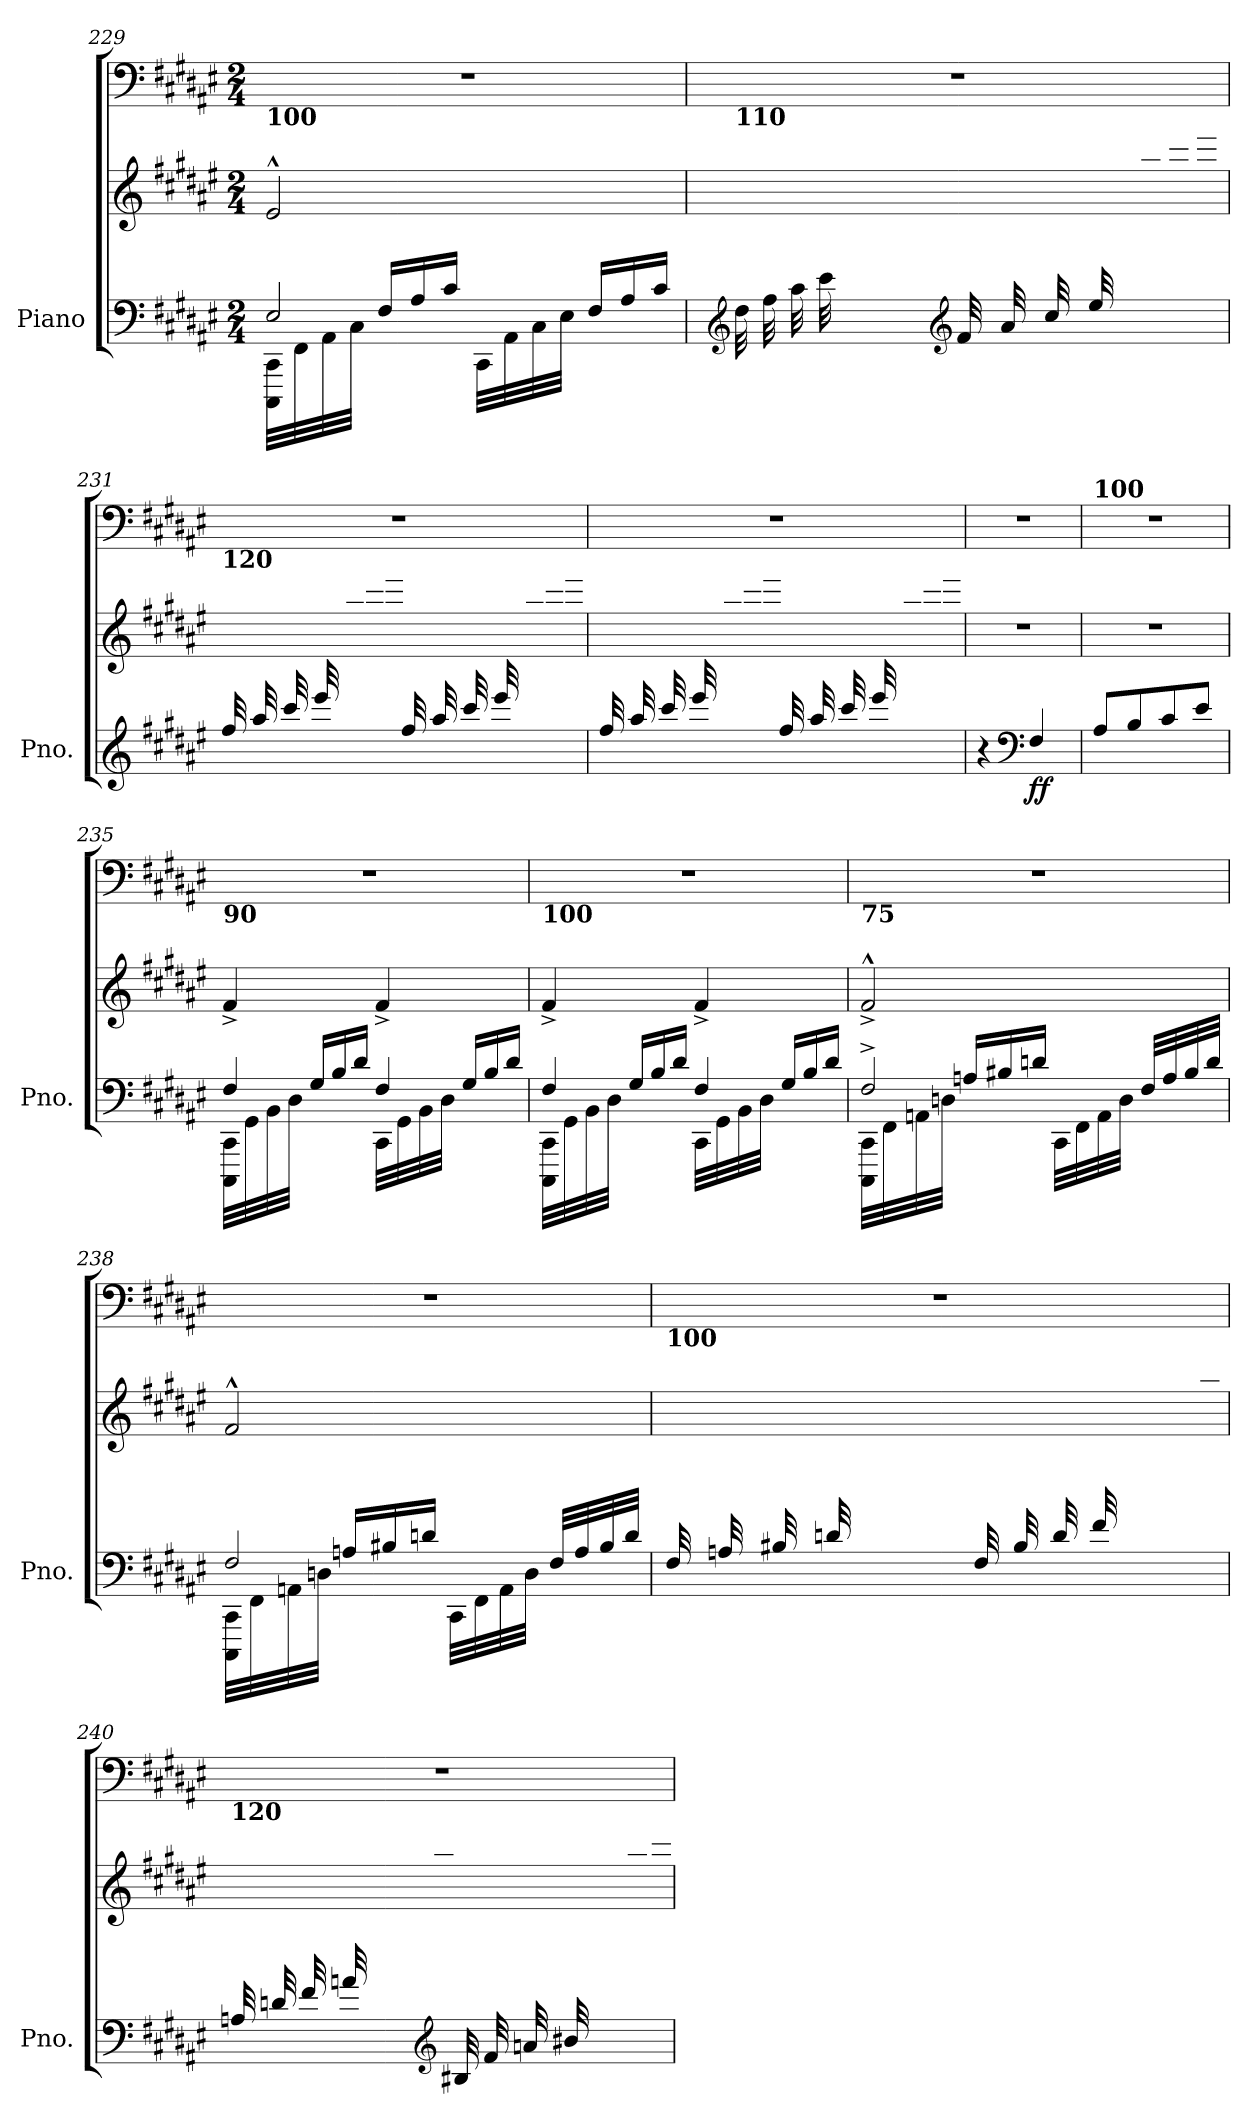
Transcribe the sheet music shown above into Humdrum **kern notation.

**kern	**kern	**kern	**dynam
*part1	*part1	*part1	*part1
*staff3	*staff2	*staff1	*staff1/2/3
*I"Piano	*	*	*
*I'Pno.	*	*	*
*clefF4	*clefG2	*clefF4	*
*k[f#c#g#d#a#e#]	*k[f#c#g#d#a#e#]	*k[f#c#g#d#a#e#]	*
*M2/4	*M2/4	*M2/4	*
=229	=229	=229	=229
*^	*	*	*
!	!	!	!LO:TX:b:B:t=100	!
2E#/	32CCC#\ 32CC#\LLL	2e#^^/	2r	.
.	32FF#\	.	.	.
.	32AA#\	.	.	.
.	32C#\JJJ	.	.	.
*	*Xtuplet	*	*	*
.	24F#/LL	.	.	.
.	24A#/	.	.	.
.	24c#/JJ	.	.	.
.	32CC#\LLL	.	.	.
.	32AA#\	.	.	.
.	32C#\	.	.	.
.	32E#\JJJ	.	.	.
.	24F#/LL	.	.	.
.	24A#/	.	.	.
.	24c#/JJ	.	.	.
=230	=230	=230	=230	=230
*	*	*^	*	*
!	!	!	!	!LO:TX:b:B:t=110	!
*v	*v	*	*	*	*
32F#\LLL	2ryy	8ryy	2r	.
32A#\	.	.	.	.
32c#\	.	.	.	.
32e#\	.	.	.	.
8ryy	.	32f#\	.	.
.	.	32a#\	.	.
.	.	32cc#\	.	.
.	.	32ee#\JJJ	.	.
*clefG2	*	*	*	*
32f#/LLL	.	8ryy	.	.
32a#/	.	.	.	.
32cc#/	.	.	.	.
32ee#/	.	.	.	.
8ryy	.	32ff#\	.	.
.	.	32aa#\	.	.
.	.	32ccc#\	.	.
.	.	32eee#\JJJ	.	.
!!LO:LB:g=z
=231	=231	=231	=231	=231
!	!	!	!LO:TX:b:B:t=120	!
32ff#/LLL	8ryy	8ryy	2r	.
32aa#/	.	.	.	.
32ccc#/	.	.	.	.
32eee#/	.	.	.	.
*	*8va	*	*	*
*	*8va	*	*	*
8ryy	8ryy	32fff#\	.	.
.	.	32aaa#\	.	.
.	.	32cccc#\	.	.
.	.	32eeee#\JJJ	.	.
*	*X8va	*	*	*
32ff#/LLL	4ryy	8ryy	.	.
32aa#/	.	.	.	.
32ccc#/	.	.	.	.
32eee#/	.	.	.	.
*	*8va	*	*	*
8ryy	.	32fff#\	.	.
.	.	32aaa#\	.	.
.	.	32cccc#\	.	.
.	.	32eeee#\JJJ	.	.
=232	=232	=232	=232	=232
*	*X8va	*	*	*
32ff#/LLL	2ryy	8ryy	2r	.
32aa#/	.	.	.	.
32ccc#/	.	.	.	.
32eee#/	.	.	.	.
*	*8va	*	*	*
8ryy	.	32fff#\	.	.
.	.	32aaa#\	.	.
.	.	32cccc#\	.	.
.	.	32eeee#\JJJ	.	.
*	*X8va	*	*	*
32ff#/LLL	.	8ryy	.	.
32aa#/	.	.	.	.
32ccc#/	.	.	.	.
32eee#/	.	.	.	.
*	*8va	*	*	*
8ryy	.	32fff#\	.	.
.	.	32aaa#\	.	.
.	.	32cccc#\	.	.
.	.	32eeee#\JJJ	.	.
*	*v	*v	*	*
=233	=233	=233	=233
*	*X8va	*	*
4r	2r	2r	.
*clefF4	*	*	*
!	!	!	!LO:DY:b=3
4F#/	.	.	ff
=234	=234	=234	=234
*	*X8va	*	*
!	!	!LO:TX:a:B:t=100	!
8A#/L	2r	2r	.
8B/	.	.	.
8c#/	.	.	.
8e#/J	.	.	.
!!LO:PB:g=z
=235	=235	=235	=235
*^	*	*	*
!	!	!	!LO:TX:b:B:t=90	!
!	!	!	!	!LO:DY:b=2
4F#/	32CCC#\ 32CC#\LLL	4f#^/	2r	other-dynamics
.	32GG#\	.	.	.
.	32BB\	.	.	.
.	32D#\JJJ	.	.	.
.	24G#/LL	.	.	.
.	24B/	.	.	.
.	24d#/JJ	.	.	.
4F#/	32CC#\LLL	4f#^/	.	.
.	32GG#\	.	.	.
.	32BB\	.	.	.
.	32D#\JJJ	.	.	.
.	24G#/LL	.	.	.
.	24B/	.	.	.
.	24d#/JJ	.	.	.
=236	=236	=236	=236	=236
!	!	!	!LO:TX:b:B:t=100	!
4F#/	32CCC#\ 32CC#\LLL	4f#^/	2r	.
.	32GG#\	.	.	.
.	32BB\	.	.	.
.	32D#\JJJ	.	.	.
.	24G#/LL	.	.	.
.	24B/	.	.	.
.	24d#/JJ	.	.	.
4F#/	32CC#\LLL	4f#^/	.	.
.	32GG#\	.	.	.
.	32BB\	.	.	.
.	32D#\JJJ	.	.	.
.	24G#/LL	.	.	.
.	24B/	.	.	.
.	24d#/JJ	.	.	.
!!LO:LB:g=z
=237	=237	=237	=237	=237
!	!	!	!LO:TX:b:B:t=75	!
!	!	!	!	!LO:DY:b=2
2F#^/	32CCC#\ 32CC#\LLL	2f#^^^/	2r	other-dynamics
.	32FF#\	.	.	.
.	32AAn\	.	.	.
.	32Dn\JJJ	.	.	.
.	24An/LL	.	.	.
.	24B#X/	.	.	.
.	24dn/JJ	.	.	.
.	32CC#\LLL	.	.	.
.	32FF#\	.	.	.
.	32AA\	.	.	.
.	32D\JJJ	.	.	.
.	32F#/LLL	.	.	.
.	32A/	.	.	.
.	32B#/	.	.	.
.	32d/JJJ	.	.	.
=238	=238	=238	=238	=238
2F#/	32CCC#\ 32CC#\LLL	2f#^^/	2r	.
.	32FF#\	.	.	.
.	32AAn\	.	.	.
.	32Dn\JJJ	.	.	.
.	24An/LL	.	.	.
.	24B#X/	.	.	.
.	24dn/JJ	.	.	.
.	32CC#\LLL	.	.	.
.	32FF#\	.	.	.
.	32AA\	.	.	.
.	32D\JJJ	.	.	.
.	32F#/LLL	.	.	.
.	32A/	.	.	.
.	32B#/	.	.	.
.	32d/JJJ	.	.	.
!!LO:LB:g=z
=239	=239	=239	=239	=239
*	*	*^	*	*
!	!	!	!	!LO:TX:b:B:t=100	!
*v	*v	*	*	*	*
32F#/LLL	2ryy	8ryy	2r	.
32An/	.	.	.	.
32B#X/	.	.	.	.
32dn/	.	.	.	.
8ryy	.	32f#\	.	.
.	.	32an\	.	.
.	.	32b#X\	.	.
.	.	32ff#\JJJ	.	.
32F#/LLL	.	8ryy	.	.
32B#/	.	.	.	.
32d/	.	.	.	.
32f#/	.	.	.	.
8ryy	.	32a\	.	.
.	.	32b#\	.	.
.	.	32ddn\	.	.
.	.	32aan\JJJ	.	.
=240	=240	=240	=240	=240
!	!	!	!LO:TX:b:B:t=120	!
32An/LLL	2ryy	8ryy	2r	.
32dn/	.	.	.	.
32f#/	.	.	.	.
32an/	.	.	.	.
8ryy	.	32b#X\	.	.
.	.	32ddn\	.	.
.	.	32ff#\	.	.
.	.	32bb#X\JJJ	.	.
*clefG2	*	*	*	*
32B#X/LLL	.	8ryy	.	.
32f#/	.	.	.	.
32an/	.	.	.	.
32b#X/	.	.	.	.
8ryy	.	32dd\	.	.
.	.	32ff#\	.	.
.	.	32aan\	.	.
.	.	32dddn\JJJ	.	.
*	*v	*v	*	*
=	=	=	=
*-	*-	*-	*-
